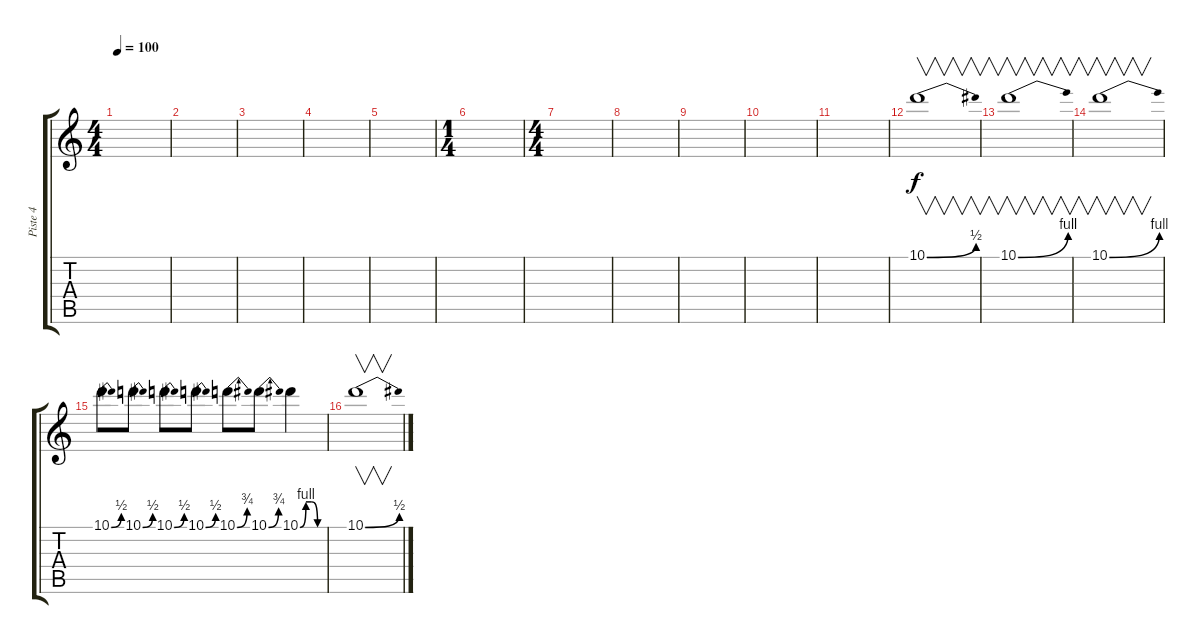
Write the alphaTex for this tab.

\track ("Piste 4" "Piste 4") {instrument distortionguitar}
\staff {score tabs}
\tuning (E4 B3 G3 D3 A2 E2) {hide}
\ts (4 4)
\tempo 100
\clef g2
\ks c
|
|
|
|
|
\ts (1 4)
|
\ts (4 4)
|
|
|
|
|
10.1{be (bend 0 0 60 2)}.1{v} |
10.1{be (bend 0 0 60 4)}.1{v} |
10.1{be (bend 0 0 60 4)}.1{v} |
10.1{be (bend 0 0 60 2)}.8 10.1{be (bend 0 0 60 2)}.8 10.1{be (bend 0 0 60 2)}.8 10.1{be (bend 0 0 60 2)}.8 10.1{be (bend 0 0 60 3)}.8 10.1{be (bend 0 0 60 3)}.8 10.1{be (custom 0 0 15 4 30 4 45 0 60 0)}.4 |
10.1{be (bend 0 0 60 2)}.1{v}
